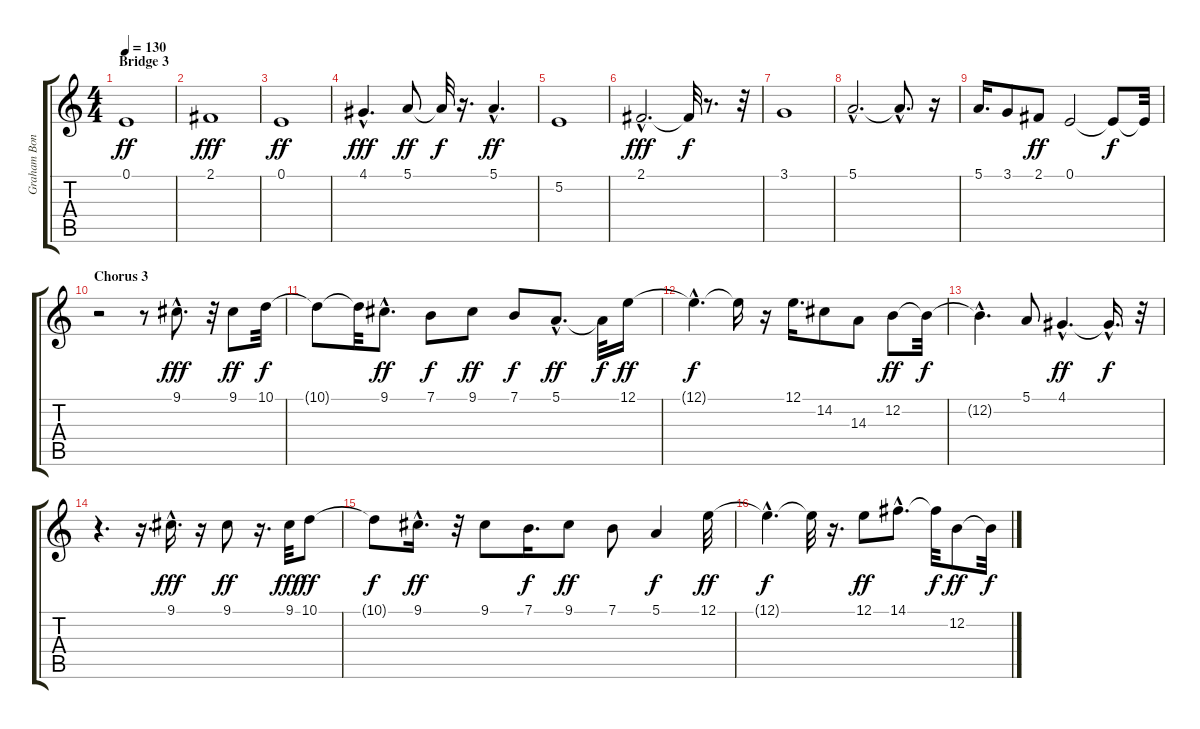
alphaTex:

\track ("Graham Bonnet" "Graham Bon") {instrument brasssection}
\staff {score tabs}
\tuning (E4 B3 G3 D3 A2 E2) {hide}
\ts (4 4)
\section ("" "Bridge 3")
\tempo 130
\clef g2
\ks c
0.1.1{dy ff} |
2.1.1{dy fff} |
0.1.1{dy ff} |
4.1{hac}.4{d dy fff} 5.1.8{dy ff} 5.1{t}.32{dy f} r.16{d} 5.1{hac}.4{d dy ff} |
5.2.1 |
2.1{hac}.2{d dy fff} 2.1{t}.32{dy f} r.8{d} r.32 |
3.1.1 |
5.1{hac}.2{d} 5.1{hac t}.8{d} r.16 |
5.1.16{d} 3.1.8 2.1.8{dy ff} 0.1.2 0.1{t}.8{dy f} 0.1{t}.32 |
\section ("" "Chorus 3")
r.2 r.8 9.1{hac}.8{d dy fff} r.32 9.1.8{dy ff} 10.1.32{dy f} |
10.1{t}.8 10.1{t}.32 9.1{hac}.8{d dy ff} 7.1.8{dy f} 9.1.8{dy ff} 7.1.8{dy f} 5.1{hac}.8{d dy ff} 5.1{t}.32{dy f} 12.1.16{dy ff} |
12.1{hac t}.4{d dy f} 12.1{t}.16 r.16 12.1.16{d} 14.2.8 14.3.8 12.2.8{dy ff} 12.2{t}.32{dy f} |
12.2{hac t}.4{d} 5.1.8 4.1{hac}.4{d dy ff} 4.1{hac t}.16{d dy f} r.32 |
r.4{d} r.16{d} 9.1{hac}.16{d dy fff} r.16 9.1.8{dy ff} r.16{d} 9.1.32{dy fff} 10.1.8{dy ff} |
10.1{t}.8{dy f} 9.1{hac}.16{d dy ff} r.32 9.1.8 7.1.16{d dy f} 9.1.8{dy ff} 7.1.8 5.1.4{dy f} 12.1.32{dy ff} |
12.1{hac t}.4{d dy f} 12.1{t}.32 r.16{d} 12.1.8{dy ff} 14.1{hac}.8{d} 14.1{t}.32{dy f} 12.2.8{dy ff} 12.2{t}.32{dy f}
